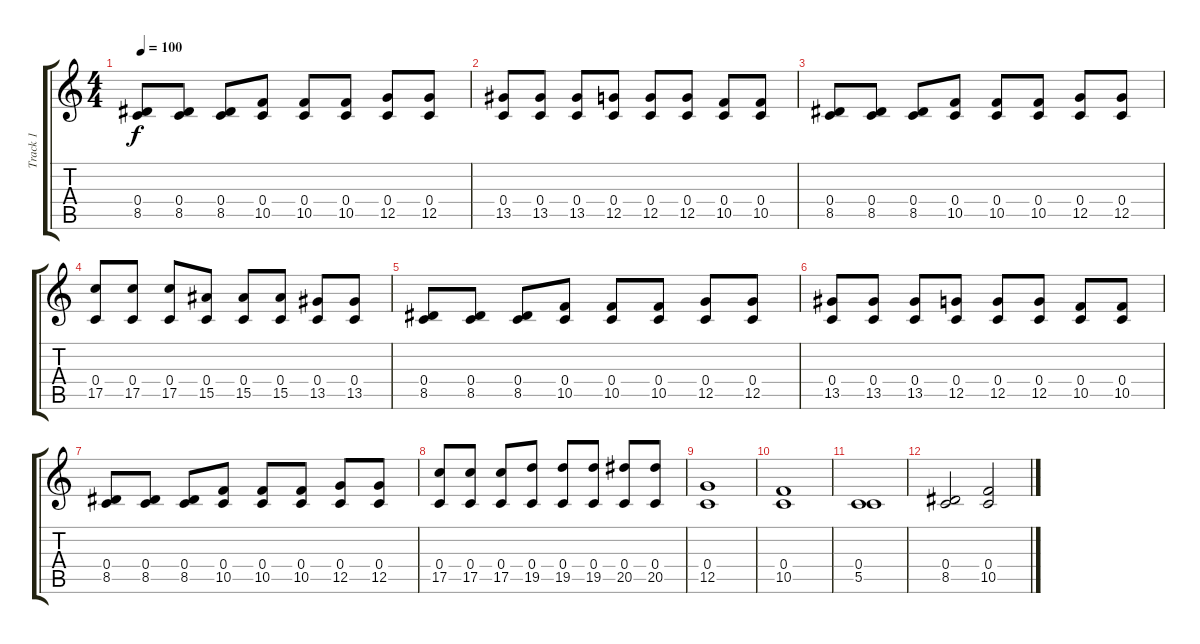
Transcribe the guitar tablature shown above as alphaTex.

\track ("Track 1" "Track 1") {instrument electricguitarclean}
\staff {score tabs}
\tuning (D4 A3 F3 C3 G2 C2) {hide}
\ts (4 4)
\tempo 100
\clef g2
\ks c
(0.4 8.5).8{dy f} (0.4 8.5).8 (0.4 8.5).8 (0.4 10.5).8 (0.4 10.5).8 (0.4 10.5).8 (0.4 12.5).8 (0.4 12.5).8 |
(0.4 13.5).8 (0.4 13.5).8 (0.4 13.5).8 (0.4 12.5).8 (0.4 12.5).8 (0.4 12.5).8 (0.4 10.5).8 (0.4 10.5).8 |
(0.4 8.5).8 (0.4 8.5).8 (0.4 8.5).8 (0.4 10.5).8 (0.4 10.5).8 (0.4 10.5).8 (0.4 12.5).8 (0.4 12.5).8 |
(0.4 17.5).8 (0.4 17.5).8 (0.4 17.5).8 (0.4 15.5).8 (0.4 15.5).8 (0.4 15.5).8 (0.4 13.5).8 (0.4 13.5).8 |
(0.4 8.5).8 (0.4 8.5).8 (0.4 8.5).8 (0.4 10.5).8 (0.4 10.5).8 (0.4 10.5).8 (0.4 12.5).8 (0.4 12.5).8 |
(0.4 13.5).8 (0.4 13.5).8 (0.4 13.5).8 (0.4 12.5).8 (0.4 12.5).8 (0.4 12.5).8 (0.4 10.5).8 (0.4 10.5).8 |
(0.4 8.5).8 (0.4 8.5).8 (0.4 8.5).8 (0.4 10.5).8 (0.4 10.5).8 (0.4 10.5).8 (0.4 12.5).8 (0.4 12.5).8 |
(0.4 17.5).8 (0.4 17.5).8 (0.4 17.5).8 (0.4 19.5).8 (0.4 19.5).8 (0.4 19.5).8 (0.4 20.5).8 (0.4 20.5).8 |
(0.4 12.5).1 |
(0.4 10.5).1 |
(0.4 5.5).1 |
(0.4 8.5).2 (0.4 10.5).2
